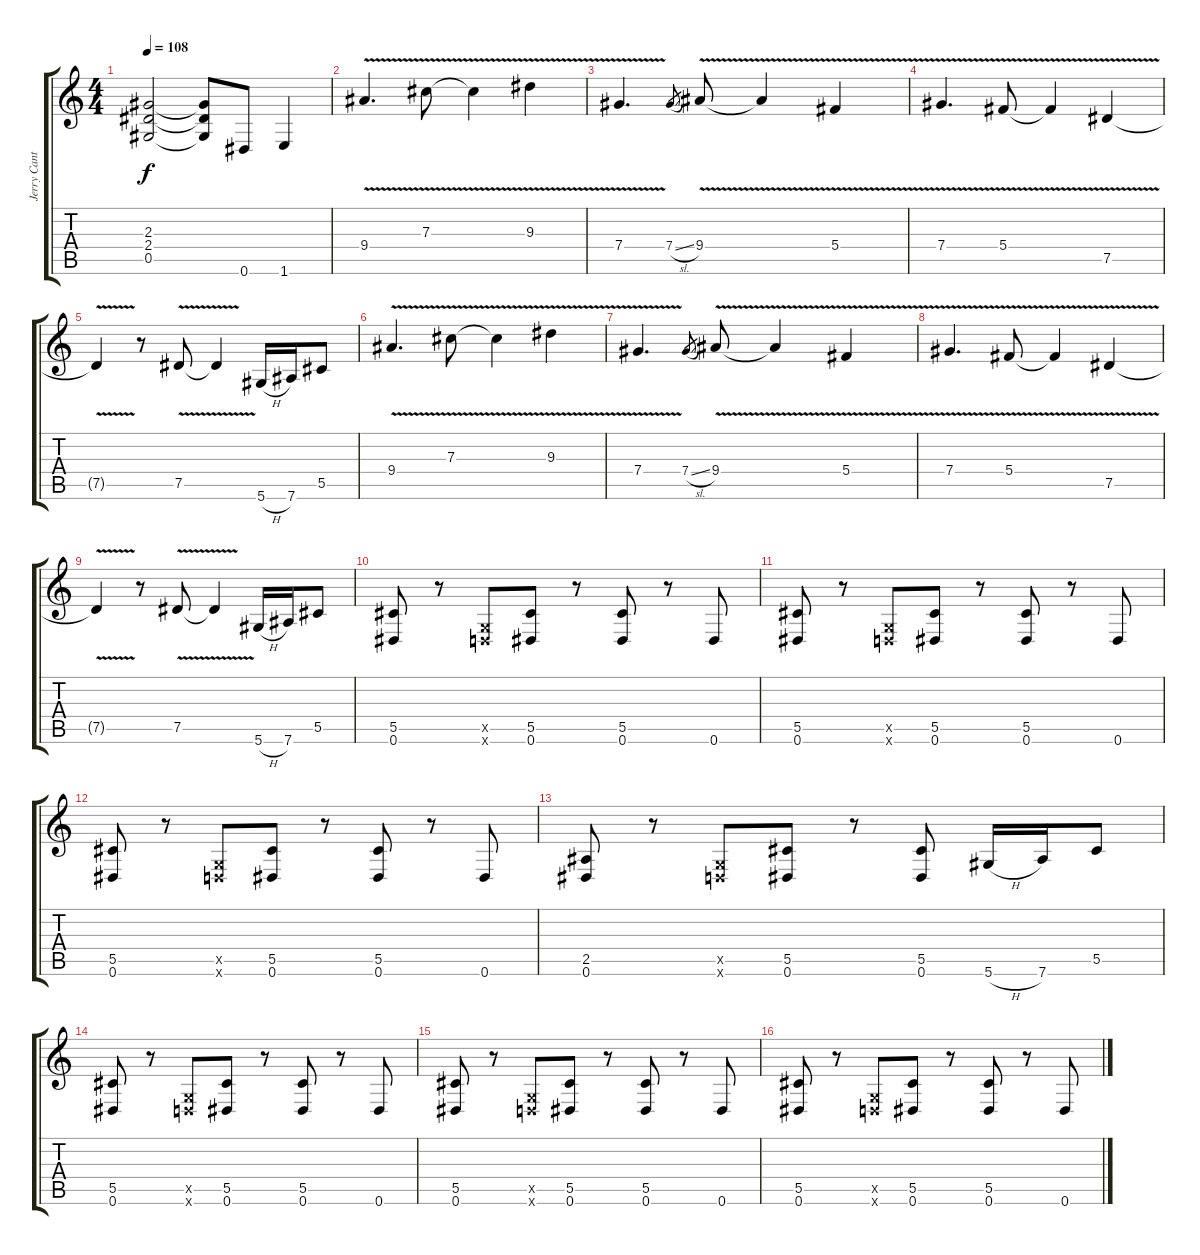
\track ("Jerry Cantrell - Guitar 1" "Jerry Cant") {instrument overdrivenguitar}
\staff {score tabs}
\tuning (Eb4 Bb3 Gb3 Db3 Ab2 Eb2) {hide}
\ts (4 4)
\tempo 108
\clef g2
\ks c
(2.3{t} 2.4{t} 0.5{t}).2{dy f} (2.3{t} 2.4{t} 0.5{t}).8 0.6.8 1.6.4 |
9.4{v}.4{d} 7.3{v}.8 7.3{t}.4 9.3{v}.4 |
7.4{v}.4{d} 7.4{sl}.8{gr} 9.4{v}.8 9.4{t}.4 5.4{v}.4 |
7.4{v}.4{d} 5.4{v}.8 5.4{t}.4 7.5{v}.4 |
7.5{t}.4 r.8 7.5{v}.8 7.5{t}.4 5.6{h}.16 7.6.16 5.5.8 |
9.4{v}.4{d} 7.3{v}.8 7.3{t}.4 9.3{v}.4 |
7.4{v}.4{d} 7.4{sl}.8{gr} 9.4{v}.8 9.4{t}.4 5.4{v}.4 |
7.4{v}.4{d} 5.4{v}.8 5.4{t}.4 7.5{v}.4 |
7.5{t}.4 r.8 7.5{v}.8 7.5{t}.4 5.6{h}.16 7.6.16 5.5.8 |
(5.5 0.6).8 r.8 (-1.5{x} -1.6{x}).8 (5.5 0.6).8 r.8 (5.5 0.6).8 r.8 0.6.8 |
(5.5 0.6).8 r.8 (-1.5{x} -1.6{x}).8 (5.5 0.6).8 r.8 (5.5 0.6).8 r.8 0.6.8 |
(5.5 0.6).8 r.8 (-1.5{x} -1.6{x}).8 (5.5 0.6).8 r.8 (5.5 0.6).8 r.8 0.6.8 |
(2.5 0.6).8 r.8 (-1.5{x} -1.6{x}).8 (5.5 0.6).8 r.8 (5.5 0.6).8 5.6{h}.16 7.6.16 5.5.8 |
(5.5 0.6).8 r.8 (-1.5{x} -1.6{x}).8 (5.5 0.6).8 r.8 (5.5 0.6).8 r.8 0.6.8 |
(5.5 0.6).8 r.8 (-1.5{x} -1.6{x}).8 (5.5 0.6).8 r.8 (5.5 0.6).8 r.8 0.6.8 |
(5.5 0.6).8 r.8 (-1.5{x} -1.6{x}).8 (5.5 0.6).8 r.8 (5.5 0.6).8 r.8 0.6.8
